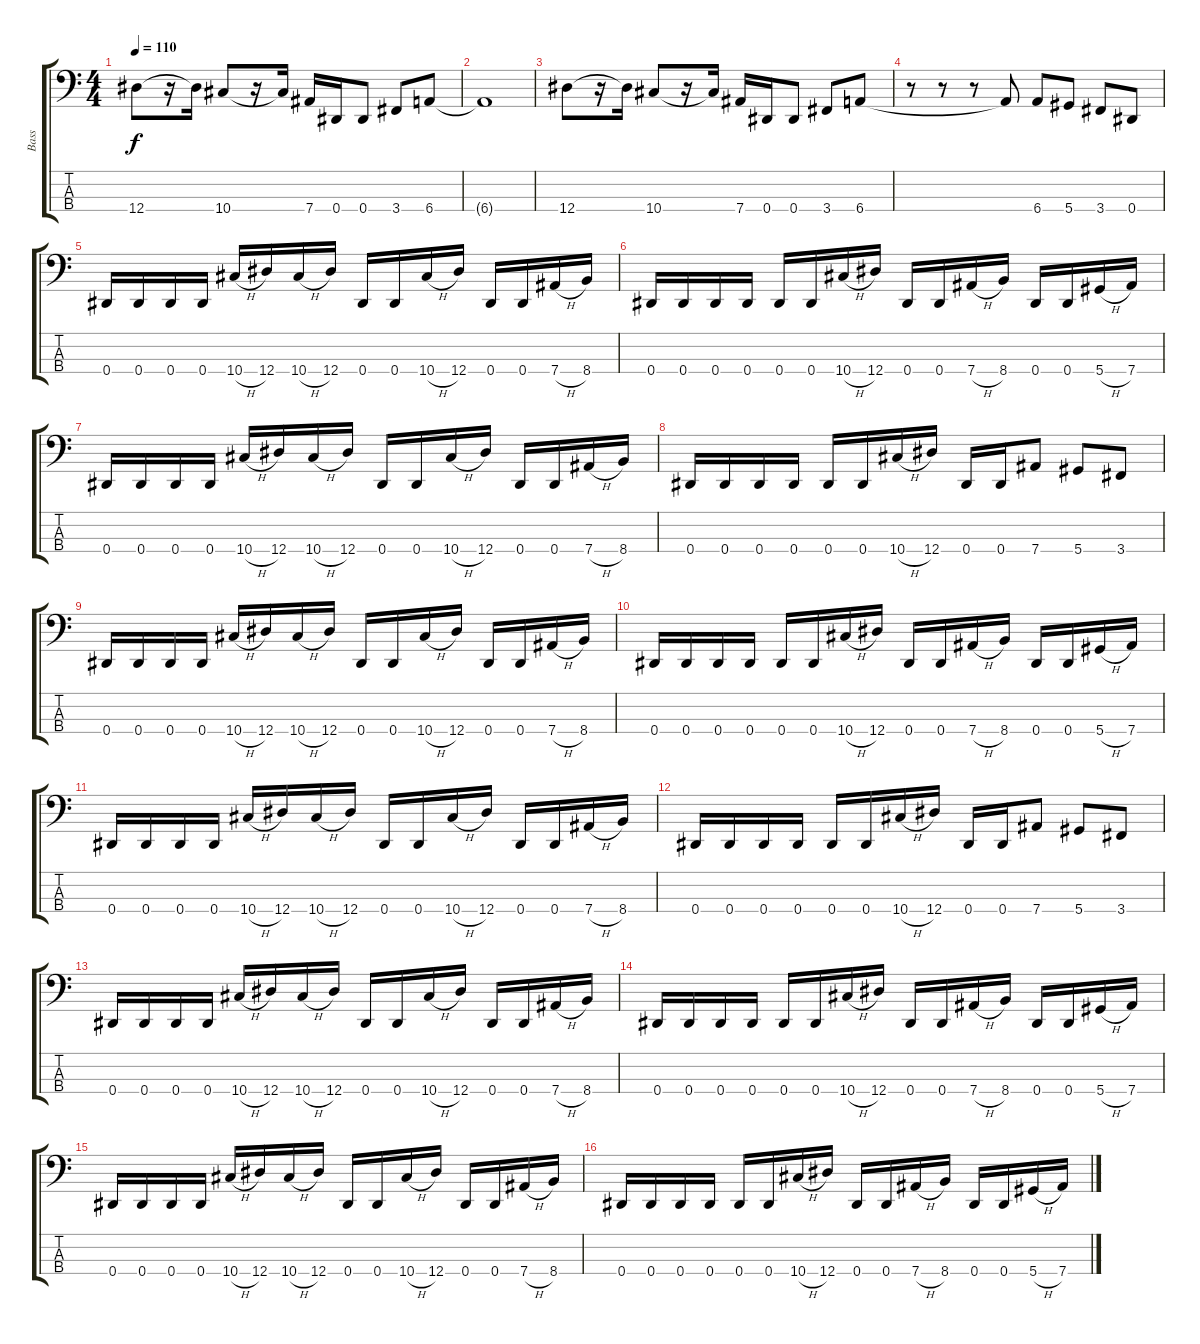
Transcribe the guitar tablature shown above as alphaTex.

\track ("Bass" "Bass") {instrument slapbass1}
\staff {score tabs}
\tuning (Gb2 Db2 Ab1 Eb1) {hide}
\ts (4 4)
\tempo 110
\clef f4
\ks c
12.4.8{dy f} r.16 12.4{t}.16 10.4.8 r.16 10.4{t}.16 7.4.16 0.4.16 0.4.8 3.4.8 6.4.8 |
6.4{t}.1 |
12.4.8 r.16 12.4{t}.16 10.4.8 r.16 10.4{t}.16 7.4.16 0.4.16 0.4.8 3.4.8 6.4.8 |
r.8 r.8 r.8 6.4{t}.8 6.4.8 5.4.8 3.4.8 0.4.8 |
0.4.16 0.4.16 0.4.16 0.4.16 10.4{h}.16 12.4.16 10.4{h}.16 12.4.16 0.4.16 0.4.16 10.4{h}.16 12.4.16 0.4.16 0.4.16 7.4{h}.16 8.4.16 |
0.4.16 0.4.16 0.4.16 0.4.16 0.4.16 0.4.16 10.4{h}.16 12.4.16 0.4.16 0.4.16 7.4{h}.16 8.4.16 0.4.16 0.4.16 5.4{h}.16 7.4.16 |
0.4.16 0.4.16 0.4.16 0.4.16 10.4{h}.16 12.4.16 10.4{h}.16 12.4.16 0.4.16 0.4.16 10.4{h}.16 12.4.16 0.4.16 0.4.16 7.4{h}.16 8.4.16 |
0.4.16 0.4.16 0.4.16 0.4.16 0.4.16 0.4.16 10.4{h}.16 12.4.16 0.4.16 0.4.16 7.4.8 5.4.8 3.4.8 |
0.4.16 0.4.16 0.4.16 0.4.16 10.4{h}.16 12.4.16 10.4{h}.16 12.4.16 0.4.16 0.4.16 10.4{h}.16 12.4.16 0.4.16 0.4.16 7.4{h}.16 8.4.16 |
0.4.16 0.4.16 0.4.16 0.4.16 0.4.16 0.4.16 10.4{h}.16 12.4.16 0.4.16 0.4.16 7.4{h}.16 8.4.16 0.4.16 0.4.16 5.4{h}.16 7.4.16 |
0.4.16 0.4.16 0.4.16 0.4.16 10.4{h}.16 12.4.16 10.4{h}.16 12.4.16 0.4.16 0.4.16 10.4{h}.16 12.4.16 0.4.16 0.4.16 7.4{h}.16 8.4.16 |
0.4.16 0.4.16 0.4.16 0.4.16 0.4.16 0.4.16 10.4{h}.16 12.4.16 0.4.16 0.4.16 7.4.8 5.4.8 3.4.8 |
0.4.16 0.4.16 0.4.16 0.4.16 10.4{h}.16 12.4.16 10.4{h}.16 12.4.16 0.4.16 0.4.16 10.4{h}.16 12.4.16 0.4.16 0.4.16 7.4{h}.16 8.4.16 |
0.4.16 0.4.16 0.4.16 0.4.16 0.4.16 0.4.16 10.4{h}.16 12.4.16 0.4.16 0.4.16 7.4{h}.16 8.4.16 0.4.16 0.4.16 5.4{h}.16 7.4.16 |
0.4.16 0.4.16 0.4.16 0.4.16 10.4{h}.16 12.4.16 10.4{h}.16 12.4.16 0.4.16 0.4.16 10.4{h}.16 12.4.16 0.4.16 0.4.16 7.4{h}.16 8.4.16 |
0.4.16 0.4.16 0.4.16 0.4.16 0.4.16 0.4.16 10.4{h}.16 12.4.16 0.4.16 0.4.16 7.4{h}.16 8.4.16 0.4.16 0.4.16 5.4{h}.16 7.4.16
